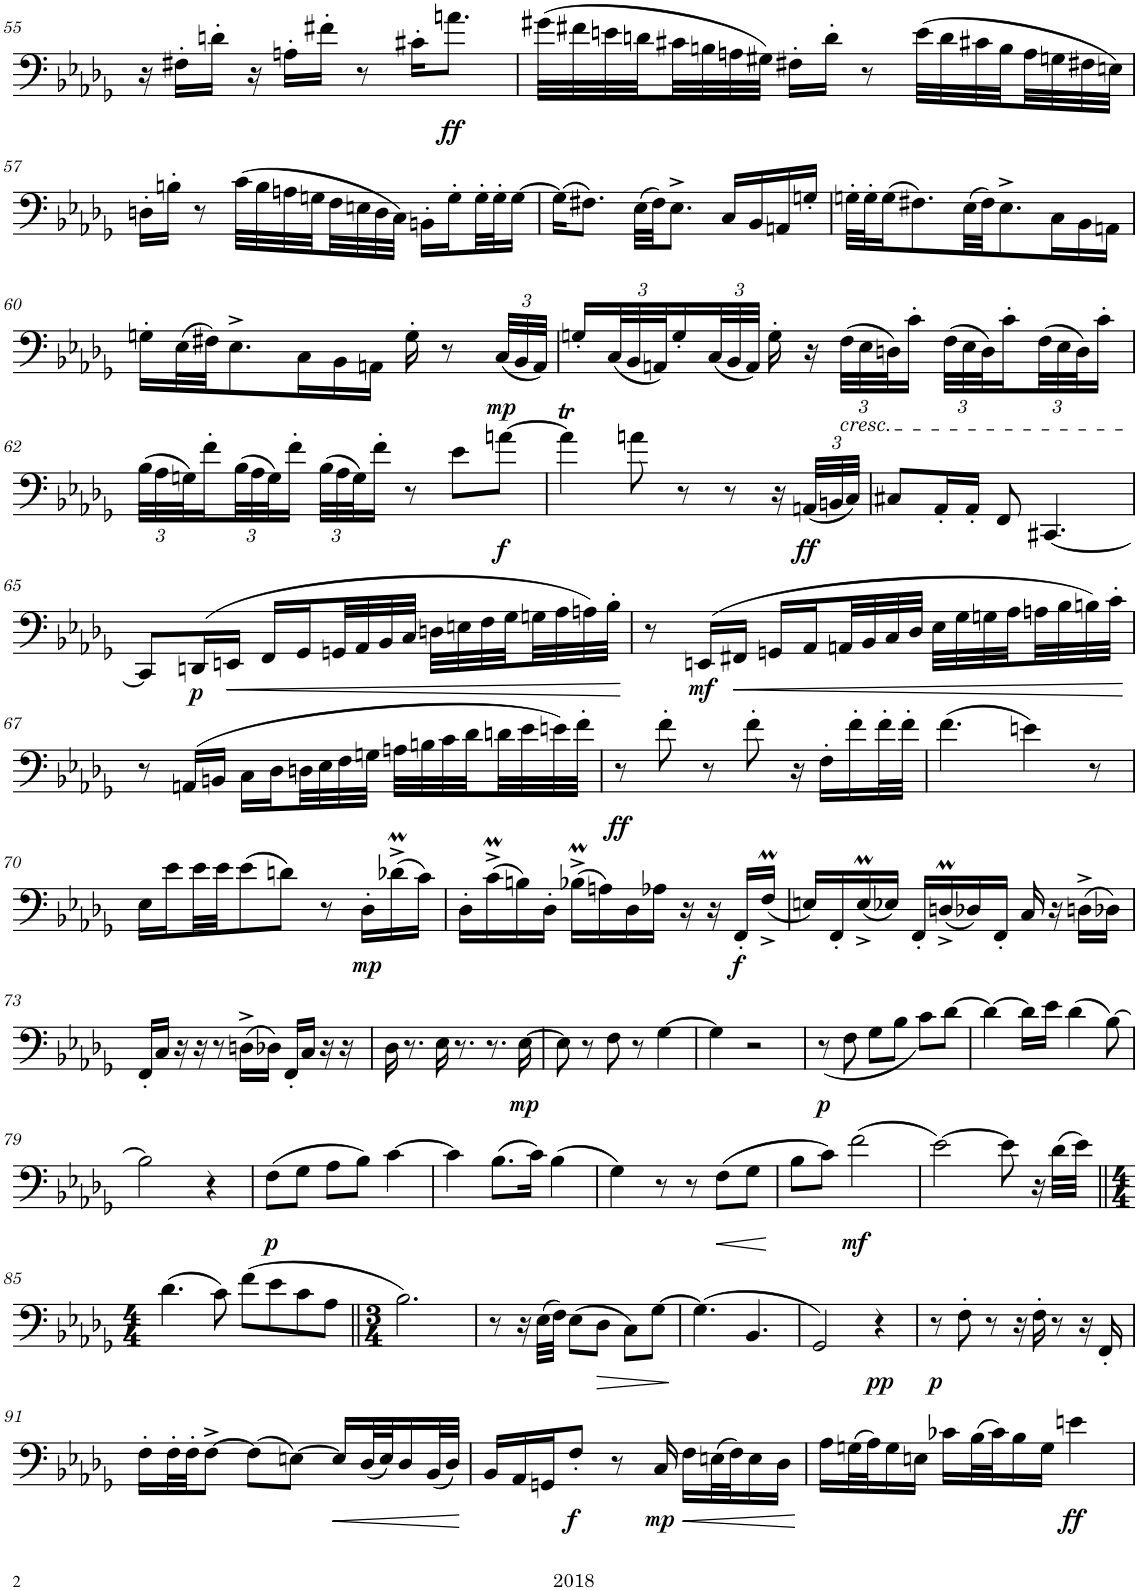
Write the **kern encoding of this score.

**kern	**dynam
*part1	*part1
*staff1	*staff1
*I"Bassoon	*
*I'Bsn.	*
!!LO:PB:g=z
*clefF4	*
*k[b-e-a-d-g-]	*
*M3/4	*
=55	=55
16r	.
16F#X'\LL	.
16dn'\JJ	.
16r	.
16An'\LL	.
16f#X'\JJ	.
8r	.
16c#X'\KL	.
!	!LO:DY:b
8.an\J	ff
=56	=56
(32g#X\LLL	.
32f#X\	.
32en\	.
32dn\	.
32c#X\	.
32Bn\	.
32An\	.
32G#X\JJJ)	.
16F#X'\LL	.
16d'\JJ	.
8r	.
(32e\LLL	.
32d\	.
32c#X\	.
32B\	.
32A\	.
32Gn\	.
32F#X\	.
32En\JJJ)	.
!!LO:LB:g=z
=57	=57
16Dn'\LL	.
16Bn'\JJ	.
8r	.
(32c\LLL	.
32B\	.
32An\	.
32Gn\	.
32F\	.
32En\	.
32D\	.
32C\JJJ)	.
16BBn'\LL	.
16G'\	.
32G'\L	.
32G'\J	.
[16G\JJ	.
=58	=58
(16G\KL]	.
8.F#X\J)	.
(32E-\LLL	.
32F#\JJ)	.
8.E-^\J	.
16C/LL	.
16BB-/	.
16AAn/	.
16Gn'/JJ	.
=59	=59
32Gn'\LLL	.
32G'\J	.
(16G\J	.
8.F#X\)	.
(32E-\LL	.
32F#\JJ)	.
8.E-^\	.
16C\L	.
16BB-\	.
16AAn\JJ	.
!!LO:LB:g=z
=60	=60
16Gn'\LL	.
(32E-\L	.
32F#X\JJ)	.
8.E-^\	.
16C\L	.
16BB-\	.
16AAn\JJ	.
16G'\	.
8r	.
*Xbrackettup	*
!	!LO:DY:b
(48C/LLL	mp
48BB-/	.
48AA/JJJ)	.
=61	=61
16Gn'/LL	.
(48C/L	.
48BB-/	.
48AAn/J)	.
16G'/	.
(48C/L	.
48BB-/	.
48AA/JJJ)	.
16G'\	.
16r	.
!LO:TX:b:i:t=cresc.	!
(48F\LLL	.
48E-\	.
48Dn\J)	.
16c'\JJ	.
(48F\LLL	.
48E-\	.
48D\J)	.
16c'\	.
(48F\L	.
48E-\	.
48D\J)	.
16c'\JJ	.
!!LO:LB:g=z
=62	=62
(48B-\LLL	.
48A-\	.
48Gn\J)	.
16f'\	.
(48B-\L	.
48A-\	.
48G\J)	.
16f'\JJ	.
(48B-\LLL	.
48A-\	.
48G\J)	.
16f'\JJ	.
8r	.
8e-\L	.
!	!LO:DY:b
[8an\J	f
=63	=63
4at\]	.
8an\	.
8r	.
8r	.
16r	.
!	!LO:DY:b
(48AAn/LLL	ff
48BBn/	.
48C/JJJ)	.
=64	=64
8C#X/L	.
16AA-'/L	.
16AA-'/JJ	.
8FF/	.
[4.CC#X/	.
!!LO:LB:g=z
=65	=65
8CC#/L]	.
!	!LO:DY:b
(16DDn/L	p
!	!LO:HP:b
16EEn/JJ	<
16FF/LL	.
16GG-/	.
32GGn/L	.
32AA-/	.
32BB-/	.
32C/JJJ	.
32Dn\LLL	.
32En\	.
32F\	.
32G-\	.
32Gn\	.
32A-\	.
32An\)	.
32B-'\JJJ	.
.	[
=66	=66
8r	.
!	!LO:DY:b
(16EEn/LL	mf
!	!LO:HP:b
16FF#X/JJ	<
16GGn/LL	.
16AA-/	.
32AAn/L	.
32BB-/	.
32C/	.
32D-/JJJ	.
32E-\LLL	.
32G-\	.
32Gn\	.
32A-\	.
32An\	.
32B-\	.
32Bn\)	.
32c'\JJJ	.
.	[
!!LO:LB:g=z
=67	=67
8r	.
(16AAn/LL	.
16BBn/JJ	.
16C\LL	.
16D-\	.
32Dn\L	.
32E-\	.
32F\	.
32Gn\JJJ	.
32An\LLL	.
32Bn\	.
32c\	.
32d-\	.
32dn\	.
32e-\	.
32en\)	.
32f'\JJJ	.
=68	=68
!	!LO:DY:b
8r	ff
8f'\	.
8r	.
8f'\	.
16r	.
16F'\LL	.
16f'\	.
32f'\L	.
32f'\JJJ	.
=69	=69
(4.f\	.
4en\)	.
8r	.
!!LO:LB:g=z
=70	=70
16E-\LL	.
16e-\	.
32e-\L	.
32e-\JJ	.
(8e-\	.
8dn\J)	.
8r	.
!	!LO:DY:b
16D-'\LL	mp
(16d-XM^\	.
16c\JJ)	.
=71	=71
16D-'\LL	.
(16cm^\	.
16Bn\)	.
16D-'\JJ	.
(16B-XM^\LL	.
16An\)	.
16D-\	.
16A-X\JJ	.
16r	.
16r	.
!	!LO:DY:b
16FF'/LL	f
(16Fm^/JJ	.
=72	=72
16En/LL)	.
16FF'/	.
(16Em^/	.
16E-X/JJ)	.
16FF'/LL	.
(16Dnm^/	.
16D-X/)	.
16FF'/JJ	.
16C/	.
16r	.
(16Dn^\LL	.
16D-X\JJ)	.
!!LO:LB:g=z
=73	=73
16FF'/LL	.
16C/JJ	.
16r	.
16r	.
8r	.
(16Dn^\LL	.
16D-X\JJ)	.
16FF'/LL	.
16C/JJ	.
16r	.
16r	.
=74	=74
16D-\	.
8.r	.
16E-\	.
8.r	.
8.r	.
!	!LO:DY:b
[16E-\	mp
=75	=75
8E-\]	.
8r	.
8F\	.
8r	.
[4G-\	.
=76	=76
4G-\]	.
2r	.
=77	=77
!	!LO:DY:b
(8r	p
8F\	.
8G-\L	.
8B-\J	.
8c\L)	.
[8d-\J	.
=78	=78
4d-\_	.
16d-\LL]	.
16e-\JJ	.
(4d-\	.
[8B-\)	.
!!LO:LB:g=z
=79	=79
2B-\]	.
4r	.
=80	=80
!	!LO:DY:b
(8F\L	p
8G-\J	.
8A-\L	.
8B-\J)	.
[4c\	.
=81	=81
4c\]	.
(8.B-\L	.
16c\Jk)	.
(4B-\	.
=82	=82
4G-\)	.
8r	.
8r	.
!	!LO:HP:b
(8F\L	<
8G-\J	.
.	[
=83	=83
8B-\L	.
8c\J)	.
!	!LO:DY:b
(2f\	mf
=84	=84
[2e-\)	.
8e-\]	.
16r	.
(32d-\LLL	.
32e-\JJJ)	.
!!LO:LB:g=z
=85||	=85||
*M4/4	*
(4.d-\	.
8c\)	.
(8f\L	.
8e-\	.
8c\	.
8A-\J	.
=86||	=86||
*M3/4	*
2.B-\)	.
=87	=87
8r	.
16r	.
(32E-\LLL	.
32F\JJJ)	.
(8E-\L	.
!	!LO:HP:b
8D-\J	>
8C\L)	.
[8G-\J	.
.	]
=88	=88
(4.G-\]	.
4.BB-/	.
=89	=89
2GG-/)	.
!	!LO:DY:b
4r	pp
=90	=90
!	!LO:DY:b
8r	p
8F'\	.
8r	.
16r	.
16F'\	.
8r	.
16r	.
16FF'/	.
!!LO:LB:g=z
=91	=91
16F'\LL	.
32F'\L	.
32F'\JJ	.
[8F^\J	.
(8F\L]	.
[8En\J)	.
!	!LO:HP:b
16E/LL]	<
(32D-/L	.
32E/J)	.
16D-/	.
(32BB-/L	.
32D-/JJJ)	.
.	[
=92	=92
16BB-/LL	.
16AA-/	.
16GGn/J	.
!	!LO:DY:b
8F'/J	f
8r	.
!	!LO:DY:b
16C/	mp
!	!LO:HP:b
16F\LL	<
(32En\L	.
32F\J)	.
16E\	.
16D-\JJ	.
.	[
=93	=93
16A-\LL	.
(32Gn\L	.
32A-\J)	.
16G\	.
16En\JJ	.
16c-X\LL	.
(32B-\L	.
32c-\J)	.
16B-\	.
16G\JJ	.
!	!LO:DY:b
4en\	ff
=	=
*-	*-
